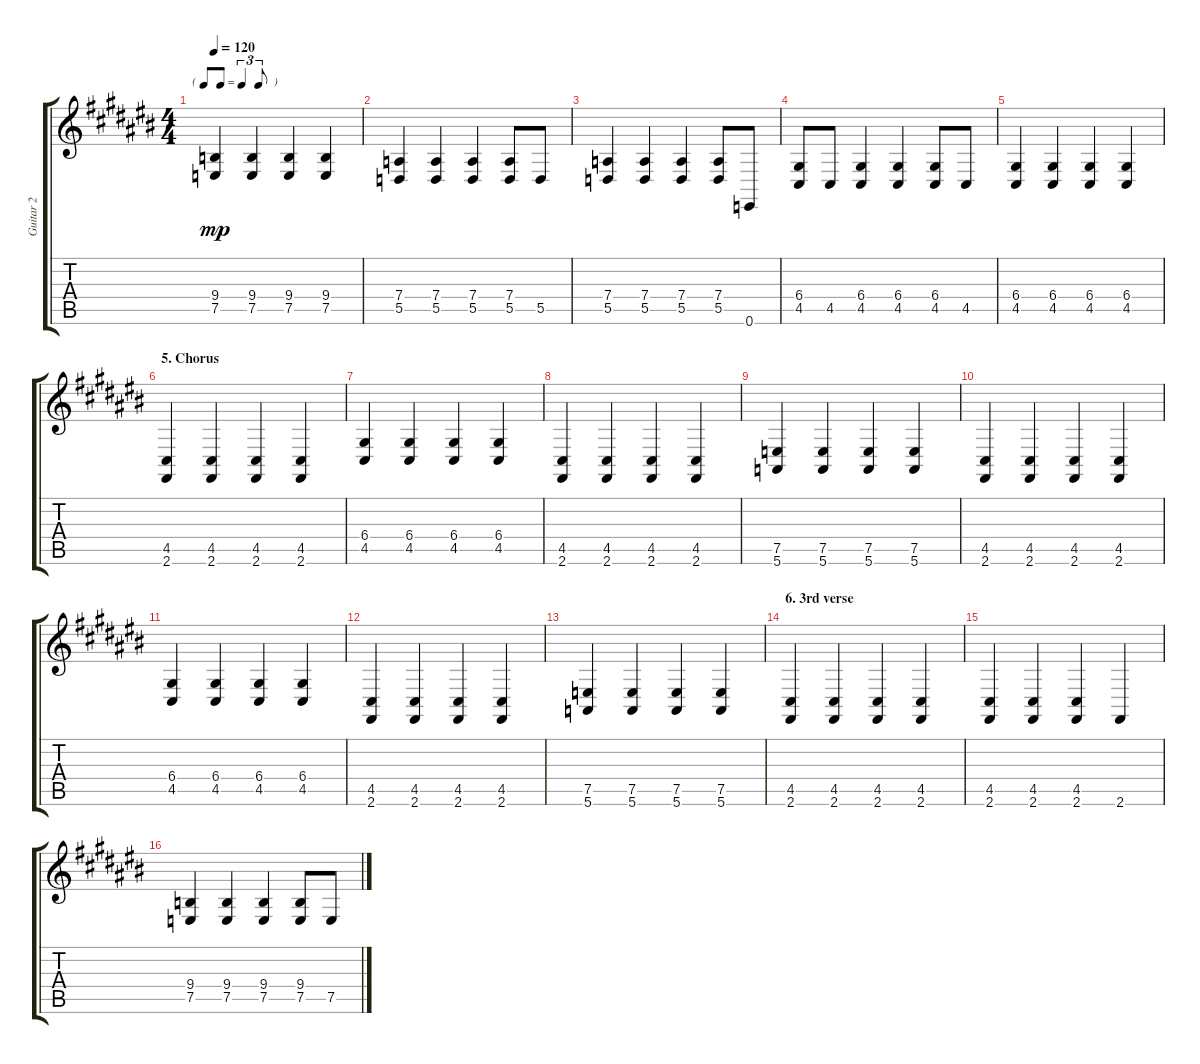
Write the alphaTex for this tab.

\track ("Guitar 2" "Guitar 2") {mute instrument acousticgrandpiano}
\staff {score tabs}
\tuning (E4 B3 G3 D3 A2 E2) {hide}
\ts (4 4)
\tf triplet8th
\tempo 120
\clef g2
\ks c#
(9.4 7.5).4{dy mp} (9.4 7.5).4 (9.4 7.5).4 (9.4 7.5).4 |
(7.4 5.5).4 (7.4 5.5).4 (7.4 5.5).4 (7.4 5.5).8 5.5.8 |
(7.4 5.5).4 (7.4 5.5).4 (7.4 5.5).4 (7.4 5.5).8 0.6.8 |
(6.4 4.5).8 4.5.8 (6.4 4.5).4 (6.4 4.5).4 (6.4 4.5).8 4.5.8 |
(6.4 4.5).4 (6.4 4.5).4 (6.4 4.5).4 (6.4 4.5).4 |
\section ("" "5. Chorus")
(4.5 2.6).4 (4.5 2.6).4 (4.5 2.6).4 (4.5 2.6).4 |
(6.4 4.5).4 (6.4 4.5).4 (6.4 4.5).4 (6.4 4.5).4 |
(4.5 2.6).4 (4.5 2.6).4 (4.5 2.6).4 (4.5 2.6).4 |
(7.5 5.6).4 (7.5 5.6).4 (7.5 5.6).4 (7.5 5.6).4 |
(4.5 2.6).4 (4.5 2.6).4 (4.5 2.6).4 (4.5 2.6).4 |
(6.4 4.5).4 (6.4 4.5).4 (6.4 4.5).4 (6.4 4.5).4 |
(4.5 2.6).4 (4.5 2.6).4 (4.5 2.6).4 (4.5 2.6).4 |
(7.5 5.6).4 (7.5 5.6).4 (7.5 5.6).4 (7.5 5.6).4 |
\section ("" "6. 3rd verse")
(4.5 2.6).4 (4.5 2.6).4 (4.5 2.6).4 (4.5 2.6).4 |
(4.5 2.6).4 (4.5 2.6).4 (4.5 2.6).4 2.6.4 |
(9.4 7.5).4 (9.4 7.5).4 (9.4 7.5).4 (9.4 7.5).8 7.5.8
